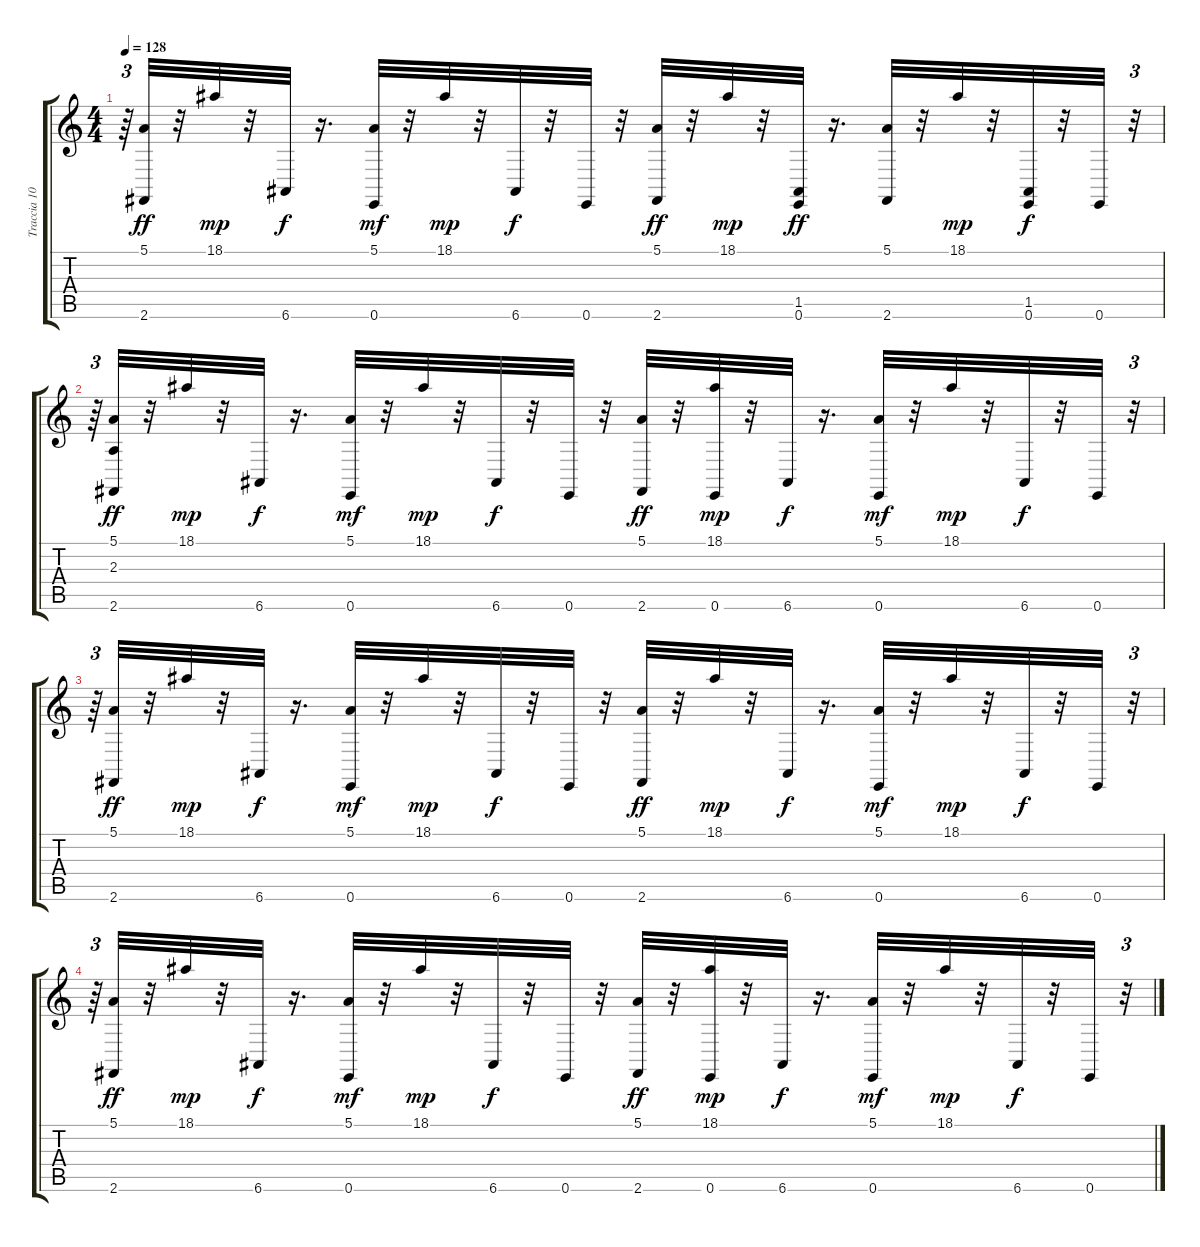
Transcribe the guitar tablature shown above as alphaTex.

\track ("Traccia 10" "Traccia 10") {instrument acousticgrandpiano}
\staff {score tabs}
\tuning (E4 B3 G3 D3 A2 E2) {hide}
\ts (4 4)
\tempo 128
\clef g2
\ks c
r.64{tu (3 2) dy f} (5.1 2.6).32{dy ff} r.32 18.1.32{dy mp} r.32 6.6.32{dy f} r.16{d} (5.1 0.6).32{dy mf} r.32 18.1.32{dy mp} r.32 6.6.32{dy f} r.32 0.6.32 r.32 (5.1 2.6).32{dy ff} r.32 18.1.32{dy mp} r.32 (1.5 0.6).32{dy ff} r.16{d} (5.1 2.6).32 r.32 18.1.32{dy mp} r.32 (1.5 0.6).32{dy f} r.32 0.6.32 r.32{tu (3 2)} |
r.64{tu (3 2)} (5.1 2.3 2.6).32{dy ff} r.32 18.1.32{dy mp} r.32 6.6.32{dy f} r.16{d} (5.1 0.6).32{dy mf} r.32 18.1.32{dy mp} r.32 6.6.32{dy f} r.32 0.6.32 r.32 (5.1 2.6).32{dy ff} r.32 (18.1 0.6).32{dy mp} r.32 6.6.32{dy f} r.16{d} (5.1 0.6).32{dy mf} r.32 18.1.32{dy mp} r.32 6.6.32{dy f} r.32 0.6.32 r.32{tu (3 2)} |
r.64{tu (3 2)} (5.1 2.6).32{dy ff} r.32 18.1.32{dy mp} r.32 6.6.32{dy f} r.16{d} (5.1 0.6).32{dy mf} r.32 18.1.32{dy mp} r.32 6.6.32{dy f} r.32 0.6.32 r.32 (5.1 2.6).32{dy ff} r.32 18.1.32{dy mp} r.32 6.6.32{dy f} r.16{d} (5.1 0.6).32{dy mf} r.32 18.1.32{dy mp} r.32 6.6.32{dy f} r.32 0.6.32 r.32{tu (3 2)} |
r.64{tu (3 2)} (5.1 2.6).32{dy ff} r.32 18.1.32{dy mp} r.32 6.6.32{dy f} r.16{d} (5.1 0.6).32{dy mf} r.32 18.1.32{dy mp} r.32 6.6.32{dy f} r.32 0.6.32 r.32 (5.1 2.6).32{dy ff} r.32 (18.1 0.6).32{dy mp} r.32 6.6.32{dy f} r.16{d} (5.1 0.6).32{dy mf} r.32 18.1.32{dy mp} r.32 6.6.32{dy f} r.32 0.6.32 r.32{tu (3 2)}
